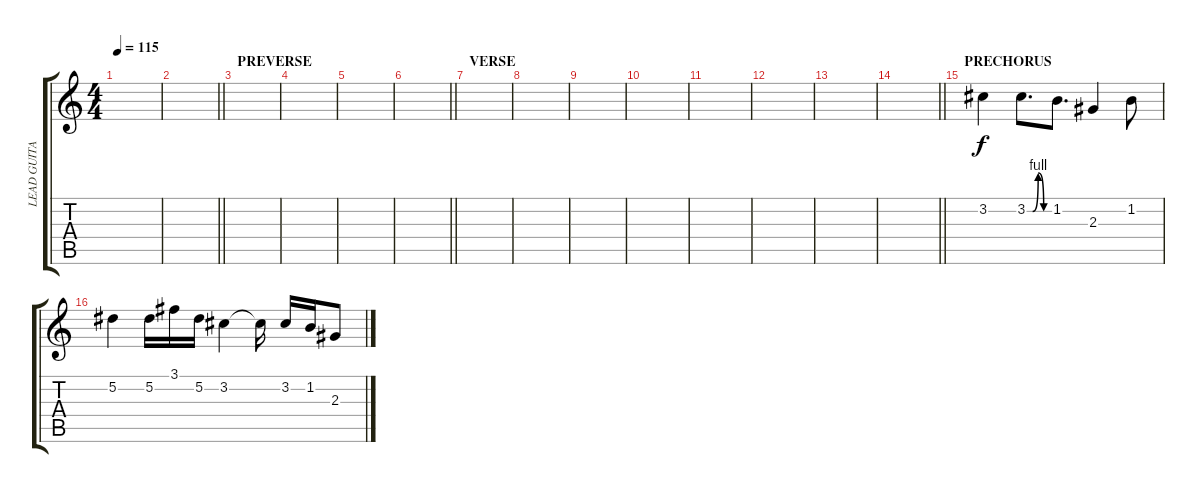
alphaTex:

\track ("LEAD GUITAR" "LEAD GUITA") {instrument distortionguitar}
\staff {score tabs}
\tuning (Eb4 Bb3 Gb3 Db3 Ab2 Eb2) {hide}
\ts (4 4)
\tempo 115
\clef g2
\ks c
|
\barLineRight lightlight
|
\section ("" "PREVERSE")
|
|
|
\barLineRight lightlight
|
\section ("" "VERSE")
|
|
|
|
|
|
|
\barLineRight lightlight
|
\section ("" "PRECHORUS")
3.2.4{dy f} 3.2{be (custom 0 0 15 0 30 4 45 0 60 0)}.8{d} 1.2.8{d} 2.3.4 1.2.8 |
5.2.4 5.2.16 3.1.16 5.2.16 3.2.4 3.2{t}.16 3.2.16 1.2.16 2.3.8
